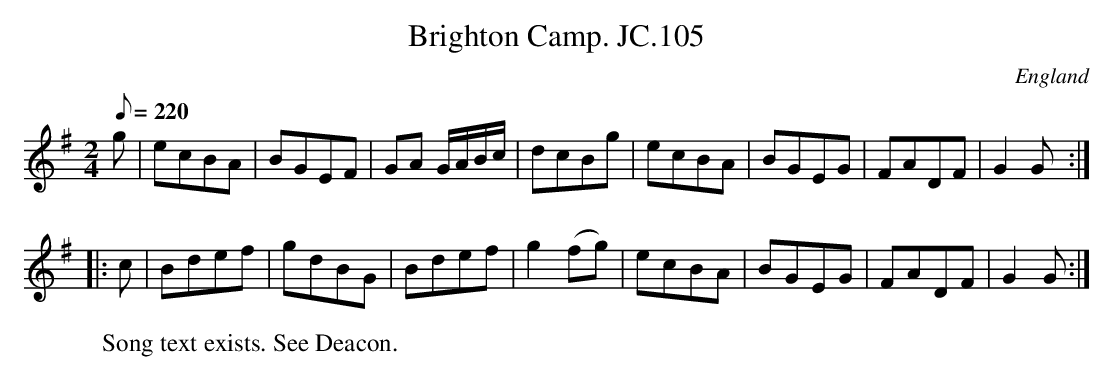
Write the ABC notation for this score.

X:1
T:Brighton Camp. JC.105
M:2/4
L:1/8
Q:220
O:England
K:G
g|ecBA|BGEF|GA G/A/B/c/|dcBg|ecBA|BGEG|FADF|
G2G:|!
|:c|Bdef|gdBG|Bdef|g2(fg)|ecBA|BGEG|FADF|G2G:|]
W:Song text exists. See Deacon.
